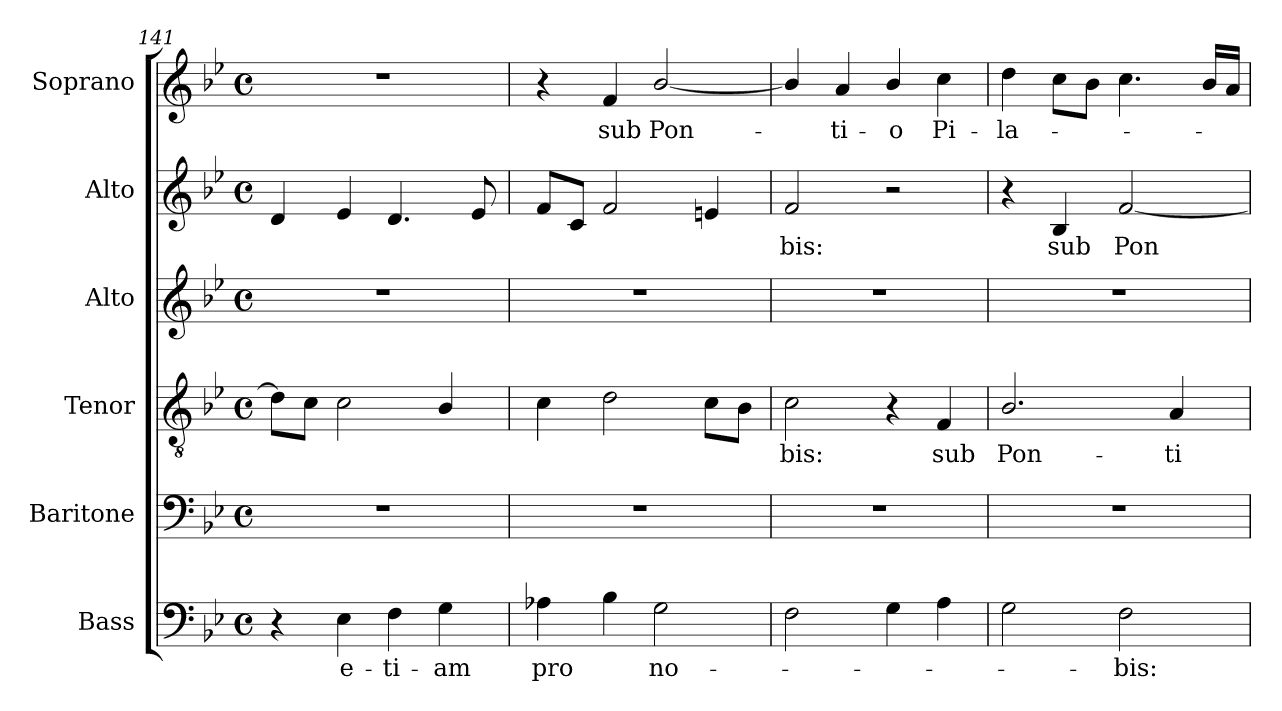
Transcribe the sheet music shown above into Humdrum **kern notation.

**kern	**text	**kern	**kern	**text	**kern	**kern	**text	**kern	**text
*part6	*part6	*part5	*part4	*part4	*part3	*part2	*part2	*part1	*part1
*staff6	*staff6	*staff5	*staff4	*staff4	*staff3	*staff2	*staff2	*staff1	*staff1
*I"Bass	*	*I"Baritone	*I"Tenor	*	*I"Alto	*I"Alto	*	*I"Soprano	*
*I'B.	*	*I'Bar.	*I'T.	*	*I'A.	*I'A.	*	*I'S.	*
*clefF4	*	*clefF4	*clefGv2	*	*clefG2	*clefG2	*	*clefG2	*
*	*	*	*ITrd7c12	*	*	*	*	*	*
*k[b-e-]	*	*k[b-e-]	*k[b-e-]	*	*k[b-e-]	*k[b-e-]	*	*k[b-e-]	*
*B-:	*	*B-:	*B-:	*	*B-:	*B-:	*	*B-:	*
*M4/4	*	*M4/4	*M4/4	*	*M4/4	*M4/4	*	*M4/4	*
*met(c)	*	*met(c)	*met(c)	*	*met(c)	*met(c)	*	*met(c)	*
=141	=141	=141	=141	=141	=141	=141	=141	=141	=141
4r	.	1r	8Di\L]	.	1r	4di/	.	1r	.
.	.	.	8Ci\J	.	.	.	.	.	.
!	!LO:LY:b:color=#000000	!	!	!	!	!	!	!	!
4E-i\	e-	.	2Ci\	.	.	4e-i/	.	.	.
!	!LO:LY:b:color=#000000	!	!	!	!	!	!	!	!
4Fi\	-ti-	.	.	.	.	4.di/	.	.	.
!	!LO:LY:b:color=#000000	!	!	!	!	!	!	!	!
4Gi\	-am	.	4BB-i/	.	.	.	.	.	.
.	.	.	.	.	.	8e-i/	.	.	.
=142	=142	=142	=142	=142	=142	=142	=142	=142	=142
!	!LO:LY:b:color=#000000	!	!	!	!	!	!	!	!
4A-i\	pro	1r	4Ci\	.	1r	8fi/L	.	4r	.
.	.	.	.	.	.	8ci/J	.	.	.
!	!	!	!	!	!	!	!	!	!LO:LY:b:color=#000000
4B-i\	.	.	2Di\	.	.	2fi/	.	4fi/	sub
!	!LO:LY:b:color=#000000	!	!	!	!	!	!	!	!
!	!	!	!	!	!	!	!	!	!LO:LY:b:color=#000000
2Gi\	no-	.	.	.	.	.	.	[2b-i/	Pon-
.	.	.	8Ci\L	.	.	4ei/	.	.	.
.	.	.	8BB-i\J	.	.	.	.	.	.
=143	=143	=143	=143	=143	=143	=143	=143	=143	=143
!	!	!	!	!LO:LY:b:color=#000000	!	!	!	!	!
!	!	!	!	!	!	!	!LO:LY:b:color=#000000	!	!
2Fi\	.	1r	2Ci\	-bis:	1r	2fi/	-bis:	4b-i/]	.
!	!	!	!	!	!	!	!	!	!LO:LY:b:color=#000000
.	.	.	.	.	.	.	.	4ai/	-ti-
!	!	!	!	!	!	!	!	!	!LO:LY:b:color=#000000
4Gi\	.	.	4r	.	.	2r	.	4b-i/	-o
!	!	!	!	!LO:LY:b:color=#000000	!	!	!	!	!
!	!	!	!	!	!	!	!	!	!LO:LY:b:color=#000000
4Ai\	.	.	4FFi/	sub	.	.	.	4cci\	Pi-
=144	=144	=144	=144	=144	=144	=144	=144	=144	=144
!	!	!	!	!LO:LY:b:color=#000000	!	!	!	!	!
!	!	!	!	!	!	!	!	!	!LO:LY:b:color=#000000
2Gi\	.	1r	2.BB-i/	Pon-	1r	4r	.	4ddi\	-la-
!	!	!	!	!	!	!	!LO:LY:b:color=#000000	!	!
.	.	.	.	.	.	4B-i/	sub	8cci\L	.
.	.	.	.	.	.	.	.	8b-i\J	.
!	!LO:LY:b:color=#000000	!	!	!	!	!	!	!	!
!	!	!	!	!	!	!	!LO:LY:b:color=#000000	!	!
2Fi\	-bis:	.	.	.	.	[2fi/	Pon-	4.cci\	.
!	!	!	!	!LO:LY:b:color=#000000	!	!	!	!	!
.	.	.	4AAi/	-ti-	.	.	.	.	.
.	.	.	.	.	.	.	.	16b-i/LL	.
.	.	.	.	.	.	.	.	16ai/JJ	.
=	=	=	=	=	=	=	=	=	=
*-	*-	*-	*-	*-	*-	*-	*-	*-	*-
